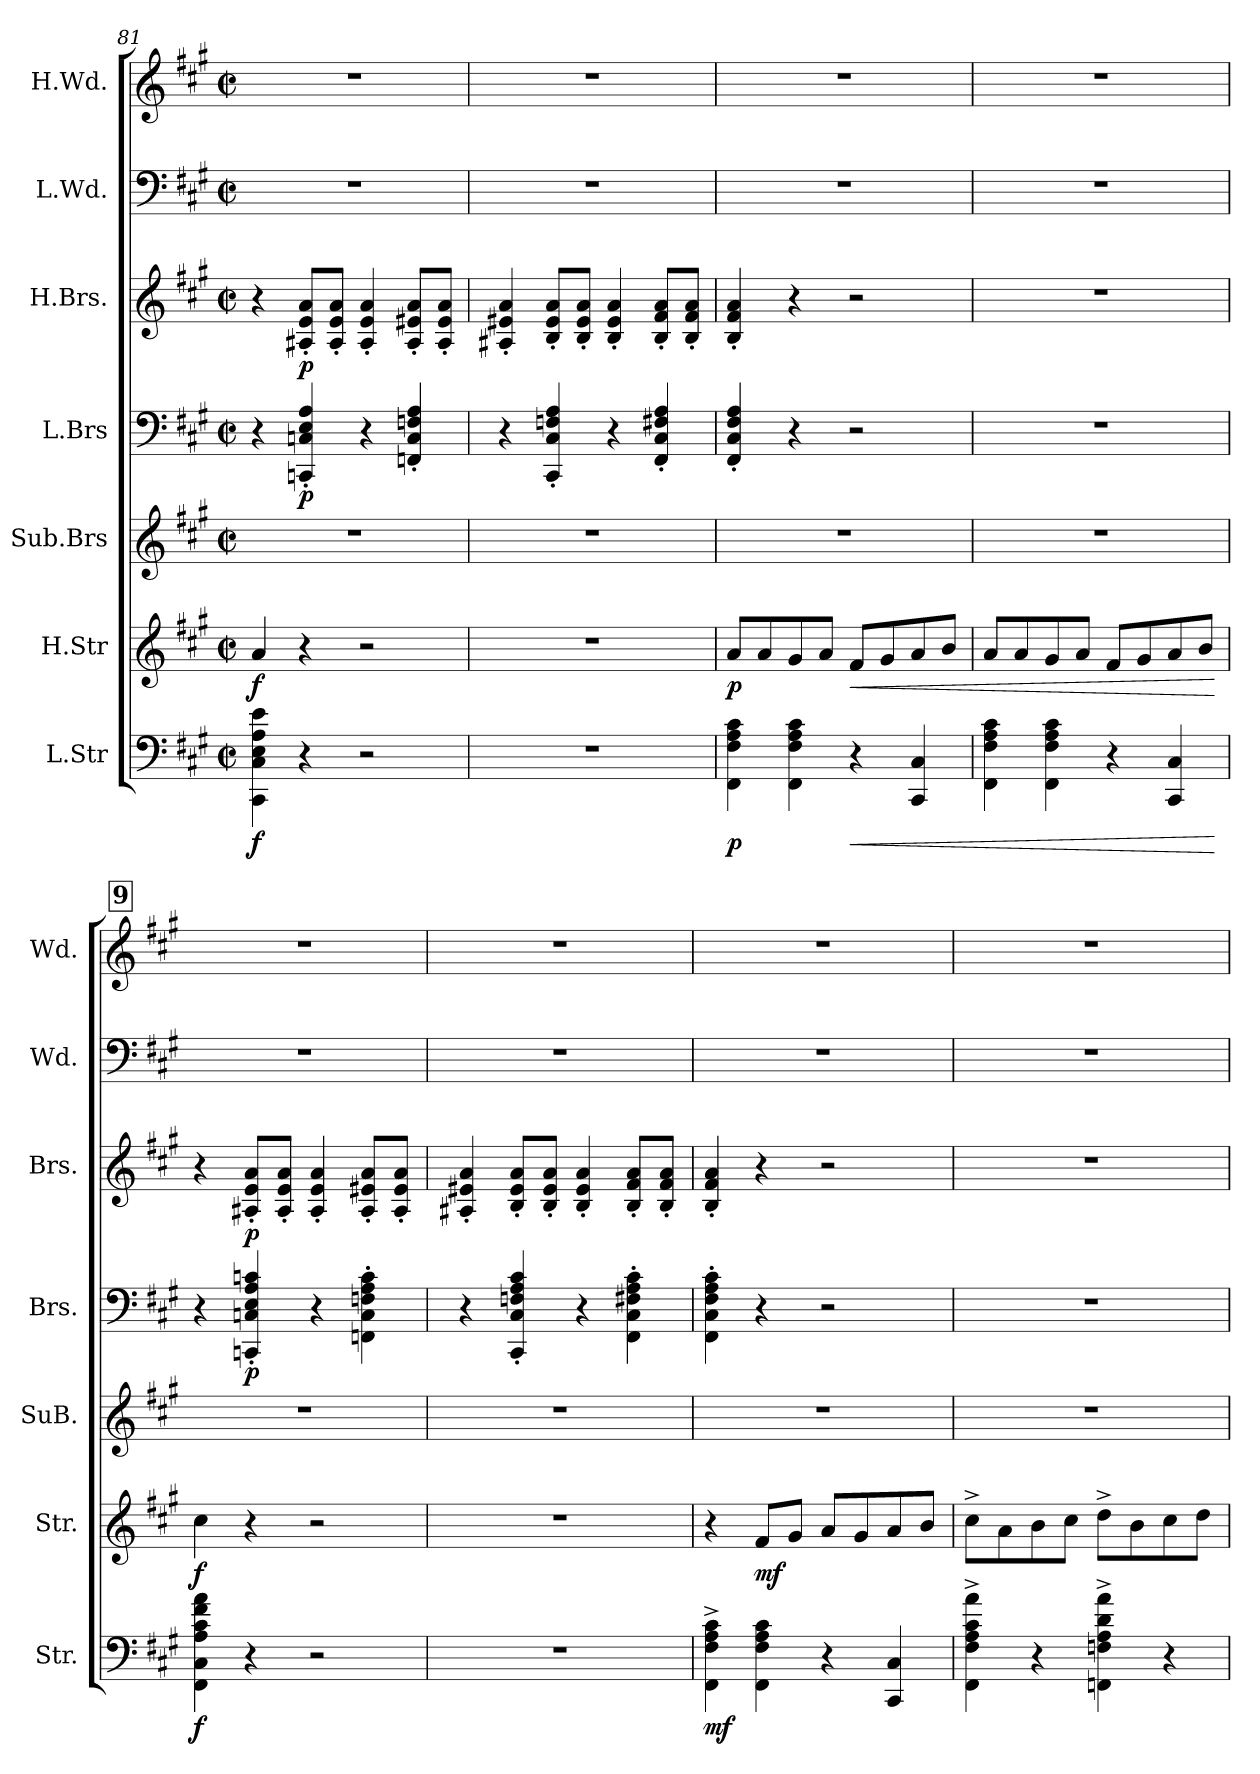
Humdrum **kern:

**kern	**dynam	**kern	**dynam	**kern	**kern	**dynam	**kern	**dynam	**kern	**kern
*part7	*part7	*part6	*part6	*part5	*part4	*part4	*part3	*part3	*part2	*part1
*staff7	*staff7	*staff6	*staff6	*staff5	*staff4	*staff4	*staff3	*staff3	*staff2	*staff1
*I"L.Str	*	*I"H.Str	*	*I"Sub.Brs	*I"L.Brs	*	*I"H.Brs.	*	*I"L.Wd.	*I"H.Wd.
*I'Str.	*	*I'Str.	*	*I'SuB.	*I'Brs.	*	*I'Brs.	*	*I'Wd.	*I'Wd.
*clefF4	*	*clefG2	*	*clefG2	*clefF4	*	*clefG2	*	*clefF4	*clefG2
*k[f#c#g#]	*	*k[f#c#g#]	*	*k[f#c#g#]	*k[f#c#g#]	*	*k[f#c#g#]	*	*k[f#c#g#]	*k[f#c#g#]
*M2/2	*	*M2/2	*	*M2/2	*M2/2	*	*M2/2	*	*M2/2	*M2/2
*met(c|)	*	*met(c|)	*	*met(c|)	*met(c|)	*	*met(c|)	*	*met(c|)	*met(c|)
=81	=81	=81	=81	=81	=81	=81	=81	=81	=81	=81
!	!LO:DY:b	!	!LO:DY:b	!	!	!	!	!	!	!
4CC#\ 4C#\ 4E\ 4A\ 4e\	f	4a/	f	1r	4r	.	4r	.	1r	1r
!	!	!	!	!	!	!LO:DY:b	!	!LO:DY:b	!	!
4r	.	4r	.	.	4CCn/' 4Cn/' 4E/' 4A/'	p	8A#X/' 8e/' 8a/'L	p	.	.
.	.	.	.	.	.	.	8A#/' 8e/' 8a/'J	.	.	.
2r	.	2r	.	.	4r	.	4A#/' 4e/' 4a/'	.	.	.
.	.	.	.	.	4FFn/' 4C/' 4Fn/' 4A/'	.	8A#/' 8e#X/' 8a/'L	.	.	.
.	.	.	.	.	.	.	8A#/' 8e#/' 8a/'J	.	.	.
!!LO:PB:g=z
=82	=82	=82	=82	=82	=82	=82	=82	=82	=82	=82
1r	.	1r	.	1r	4r	.	4A#X/' 4e#X/' 4a/'	.	1r	1r
.	.	.	.	.	4CC#/' 4C#/' 4Fn/' 4A/'	.	8B/' 8e#/' 8a/'L	.	.	.
.	.	.	.	.	.	.	8B/' 8e#/' 8a/'J	.	.	.
.	.	.	.	.	4r	.	4B/' 4e#/' 4a/'	.	.	.
.	.	.	.	.	4FF#/' 4C#/' 4F#X/' 4A/'	.	8B/' 8f#/' 8a/'L	.	.	.
.	.	.	.	.	.	.	8B/' 8f#/' 8a/'J	.	.	.
=83	=83	=83	=83	=83	=83	=83	=83	=83	=83	=83
!	!LO:DY:b	!	!LO:DY:b	!	!	!	!	!	!	!
4FF#\ 4F#\ 4A\ 4c#\	p	8a/L	p	1r	4FF#/' 4C#/' 4F#/' 4A/'	.	4B/' 4f#/' 4a/'	.	1r	1r
.	.	8a/	.	.	.	.	.	.	.	.
4FF#\ 4F#\ 4A\ 4c#\	.	8g#/	.	.	4r	.	4r	.	.	.
.	.	8a/J	.	.	.	.	.	.	.	.
!	!LO:HP:b	!	!LO:HP:b	!	!	!	!	!	!	!
4r	<	8f#/L	<	.	2r	.	2r	.	.	.
.	.	8g#/	.	.	.	.	.	.	.	.
4CC#/ 4C#/	.	8a/	.	.	.	.	.	.	.	.
.	.	8b/J	.	.	.	.	.	.	.	.
=84	=84	=84	=84	=84	=84	=84	=84	=84	=84	=84
4FF#\ 4F#\ 4A\ 4c#\	.	8a/L	.	1r	1r	.	1r	.	1r	1r
.	.	8a/	.	.	.	.	.	.	.	.
4FF#\ 4F#\ 4A\ 4c#\	.	8g#/	.	.	.	.	.	.	.	.
.	.	8a/J	.	.	.	.	.	.	.	.
4r	.	8f#/L	.	.	.	.	.	.	.	.
.	.	8g#/	.	.	.	.	.	.	.	.
4CC#/ 4C#/	.	8a/	.	.	.	.	.	.	.	.
.	.	8b/J	.	.	.	.	.	.	.	.
.	[	.	[	.	.	.	.	.	.	.
!!LO:REH:place=s1:a:B:fs=14:t=9
=85	=85	=85	=85	=85	=85	=85	=85	=85	=85	=85
!	!LO:DY:b	!	!LO:DY:b	!	!	!	!	!	!	!
4FF#\ 4C#\ 4A\ 4c#\ 4f#\ 4a\	f	4cc#\	f	1r	4r	.	4r	.	1r	1r
!	!	!	!	!	!	!LO:DY:b	!	!LO:DY:b	!	!
4r	.	4r	.	.	4CCn/' 4Cn/' 4E/' 4A/' 4cn/'	p	8A#X/' 8e/' 8a/'L	p	.	.
.	.	.	.	.	.	.	8A#/' 8e/' 8a/'J	.	.	.
2r	.	2r	.	.	4r	.	4A#/' 4e/' 4a/'	.	.	.
.	.	.	.	.	4FFn\' 4C\' 4Fn\' 4A\' 4c\'	.	8A#/' 8e#X/' 8a/'L	.	.	.
.	.	.	.	.	.	.	8A#/' 8e#/' 8a/'J	.	.	.
!!LO:LB:g=z
=86	=86	=86	=86	=86	=86	=86	=86	=86	=86	=86
1r	.	1r	.	1r	4r	.	4A#X/' 4e#X/' 4a/'	.	1r	1r
.	.	.	.	.	4CC#/' 4C#/' 4Fn/' 4A/' 4c#/'	.	8B/' 8e#/' 8a/'L	.	.	.
.	.	.	.	.	.	.	8B/' 8e#/' 8a/'J	.	.	.
.	.	.	.	.	4r	.	4B/' 4e#/' 4a/'	.	.	.
.	.	.	.	.	4FF#\' 4C#\' 4F#X\' 4A\' 4c#\'	.	8B/' 8f#/' 8a/'L	.	.	.
.	.	.	.	.	.	.	8B/' 8f#/' 8a/'J	.	.	.
=87	=87	=87	=87	=87	=87	=87	=87	=87	=87	=87
!	!LO:DY:b	!	!	!	!	!	!	!	!	!
4FF#\^ 4F#\^ 4A\^ 4c#\^	mf	4r	.	1r	4FF#\' 4C#\' 4F#\' 4A\' 4c#\'	.	4B/' 4f#/' 4a/'	.	1r	1r
!	!	!	!LO:DY:b	!	!	!	!	!	!	!
4FF#\ 4F#\ 4A\ 4c#\	.	8f#/L	mf	.	4r	.	4r	.	.	.
.	.	8g#/J	.	.	.	.	.	.	.	.
4r	.	8a/L	.	.	2r	.	2r	.	.	.
.	.	8g#/	.	.	.	.	.	.	.	.
4CC#/ 4C#/	.	8a/	.	.	.	.	.	.	.	.
.	.	8b/J	.	.	.	.	.	.	.	.
=88	=88	=88	=88	=88	=88	=88	=88	=88	=88	=88
4FF#\^ 4F#\^ 4A\^ 4c#\^ 4a\^	.	8cc#^\L	.	1r	1r	.	1r	.	1r	1r
.	.	8a\	.	.	.	.	.	.	.	.
4r	.	8b\	.	.	.	.	.	.	.	.
.	.	8cc#\J	.	.	.	.	.	.	.	.
4FFn\^ 4Fn\^ 4A\^ 4d\^ 4a\^	.	8dd^\L	.	.	.	.	.	.	.	.
.	.	8b\	.	.	.	.	.	.	.	.
4r	.	8cc#\	.	.	.	.	.	.	.	.
.	.	8dd\J	.	.	.	.	.	.	.	.
=	=	=	=	=	=	=	=	=	=	=
*-	*-	*-	*-	*-	*-	*-	*-	*-	*-	*-
